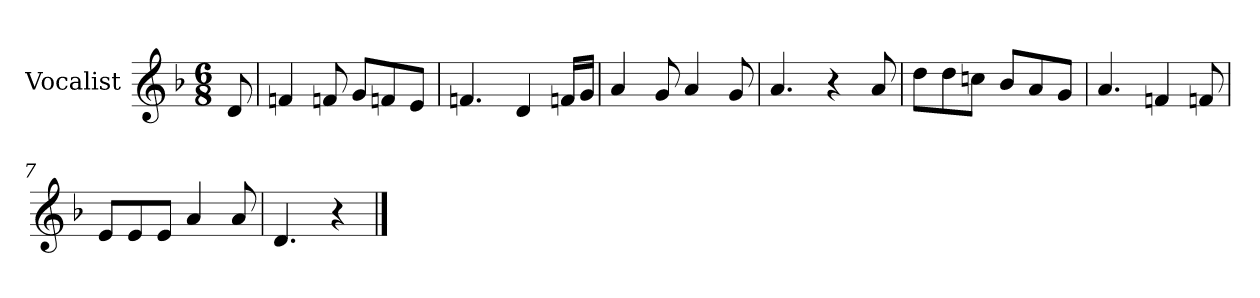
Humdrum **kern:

**kern
*part1
*staff1
*I"Vocalist
*k[b-]
*d:
*M6/8
=
8d
=1
4fn
8fn
8gL
8fn
8eJ
=2
4.fn
4d
16fnLL
16gJJ
=3
4a
8g
4a
8g
=4
4.a
4r
8a
=5
8ddL
8dd
8ccnJ
8b-L
8a
8gJ
=6
4.a
4fn
8fn
=7
8eL
8e
8eJ
4a
8a
=8
4.d
4r
==
*-
